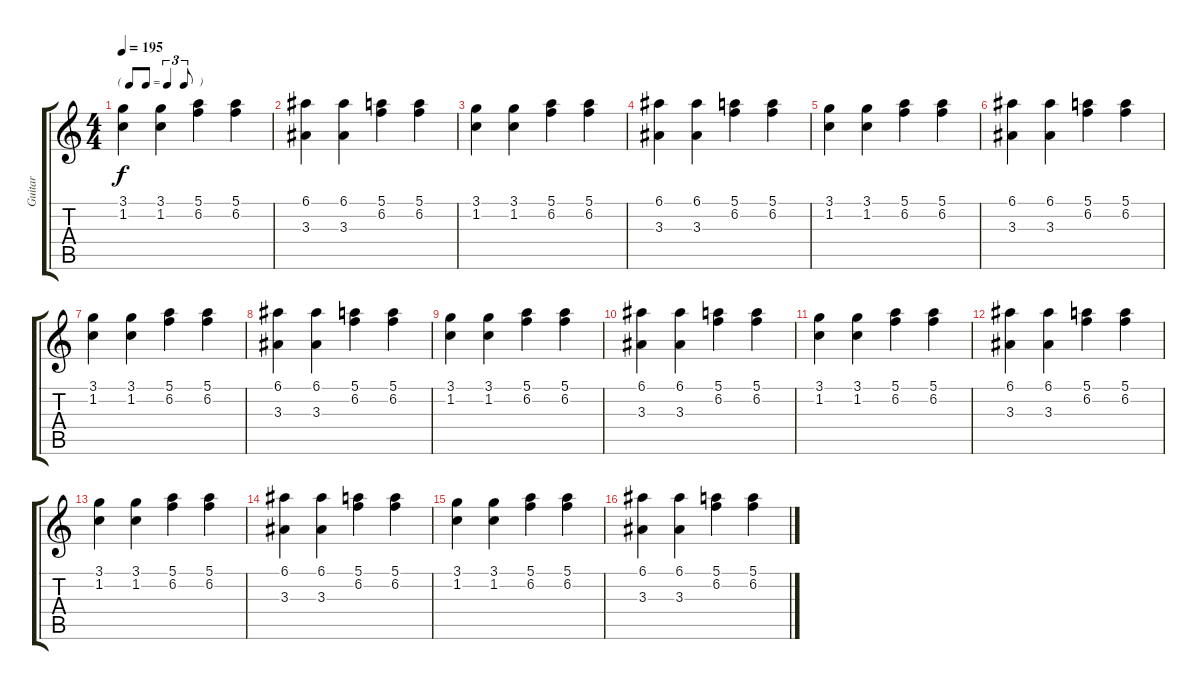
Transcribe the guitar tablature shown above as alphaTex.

\track ("Guitar" "Guitar") {instrument electricguitarclean}
\staff {score tabs}
\tuning (E4 B3 G3 D3 A2 E2) {hide}
\ts (4 4)
\tf triplet8th
\tempo 195
\clef g2
\ks c
(3.1 1.2).4{dy f} (3.1 1.2).4 (5.1 6.2).4 (5.1 6.2).4 |
(6.1 3.3).4 (6.1 3.3).4 (5.1 6.2).4 (5.1 6.2).4 |
(3.1 1.2).4 (3.1 1.2).4 (5.1 6.2).4 (5.1 6.2).4 |
(6.1 3.3).4 (6.1 3.3).4 (5.1 6.2).4 (5.1 6.2).4 |
(3.1 1.2).4 (3.1 1.2).4 (5.1 6.2).4 (5.1 6.2).4 |
(6.1 3.3).4 (6.1 3.3).4 (5.1 6.2).4 (5.1 6.2).4 |
(3.1 1.2).4 (3.1 1.2).4 (5.1 6.2).4 (5.1 6.2).4 |
(6.1 3.3).4 (6.1 3.3).4 (5.1 6.2).4 (5.1 6.2).4 |
(3.1 1.2).4 (3.1 1.2).4 (5.1 6.2).4 (5.1 6.2).4 |
(6.1 3.3).4 (6.1 3.3).4 (5.1 6.2).4 (5.1 6.2).4 |
(3.1 1.2).4 (3.1 1.2).4 (5.1 6.2).4 (5.1 6.2).4 |
(6.1 3.3).4 (6.1 3.3).4 (5.1 6.2).4 (5.1 6.2).4 |
(3.1 1.2).4 (3.1 1.2).4 (5.1 6.2).4 (5.1 6.2).4 |
(6.1 3.3).4 (6.1 3.3).4 (5.1 6.2).4 (5.1 6.2).4 |
(3.1 1.2).4 (3.1 1.2).4 (5.1 6.2).4 (5.1 6.2).4 |
(6.1 3.3).4 (6.1 3.3).4 (5.1 6.2).4 (5.1 6.2).4
